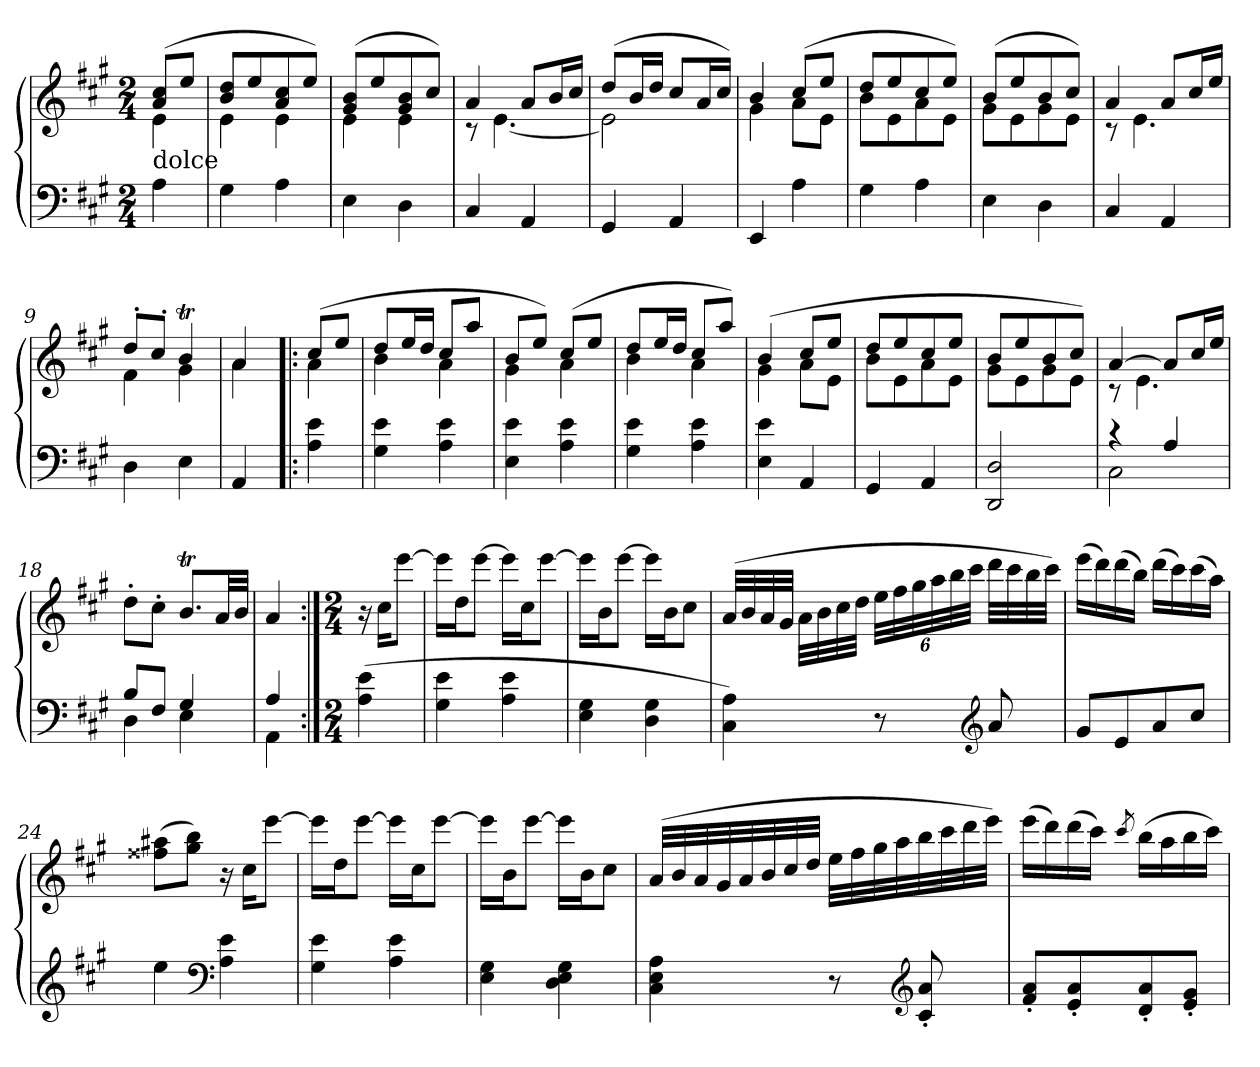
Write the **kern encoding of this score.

**kern	**kern	**dynam
*part1	*part1	*part1
*staff2	*staff1	*staff1/2
*clefF4	*clefG2	*
*k[f#c#g#]	*k[f#c#g#]	*
*A:	*A:	*
*M2/4	*M2/4	*
=	=	=
*	*^	*
!	!LO:TX:b:t=dolce	!	!
!	!	!	!LO:DY:a
4A\	(>8a/ 8cc#/L	4e\	Allegretto.
.	8ee/J	.	.
=1	=1	=1	=1
4G#\	8b/ 8dd/L	4e\	.
.	8ee/	.	.
4A\	8a/ 8cc#/	4e\	.
.	8ee/J)	.	.
=2	=2	=2	=2
4E\	(>8g#/ 8b/L	4e\	.
.	8ee/	.	.
4D\	8g#/ 8b/	4e\	.
.	8cc#/J)	.	.
=3	=3	=3	=3
4C#/	4a/	8rc	.
.	.	[4.e\	.
4AA/	8a/L	.	.
.	16b/L	.	.
.	16cc#/JJ	.	.
=4	=4	=4	=4
4GG#/	(>8dd/L	2e\]	.
.	16b/L	.	.
.	16dd/JJ	.	.
4AA/	8cc#/L	.	.
.	16a/L	.	.
.	16cc#/JJ)	.	.
=5	=5	=5	=5
4EE/	4b/	4g#\	.
4A\	(>8cc#/L	8a\L	.
.	8ee/J	8e\J	.
=6	=6	=6	=6
4G#\	8dd/L	8b\L	.
.	8ee/	8e\	.
4A\	8cc#/	8a\	.
.	8ee/J)	8e\J	.
=7	=7	=7	=7
4E\	(>8b/L	8g#\L	.
.	8ee/	8e\	.
4D\	8b/	8g#\	.
.	8cc#/J)	8e\J	.
=8	=8	=8	=8
4C#/	4a/	8rc	.
.	.	4.e\	.
4AA/	8a/L	.	.
.	16cc#/L	.	.
.	16ee/JJ	.	.
!!LO:LB:g=z	!!
=9	=9	=9	=9
4D\	8dd'/L	4f#\	.
.	8cc#'/J	.	.
4E\	4bT/	4g#\	.
=10	=10	=10	=10
4AA/	4a/	4a\	.
=10!|:	=10!|:	=10!|:	=10!|:
4A\ 4e\	(>8cc#/L	4a\	.
.	8ee/J	.	.
=11	=11	=11	=11
4G#\ 4e\	8dd/L	4b\	.
.	16ee/L	.	.
.	16dd/JJ	.	.
4A\ 4e\	8cc#/L	4a\	.
.	8aa/J	.	.
=12	=12	=12	=12
4E\ 4e\	8b/L	4g#\	.
.	8ee/J)	.	.
4A\ 4e\	(>8cc#/L	4a\	.
.	8ee/J	.	.
=13	=13	=13	=13
4G#\ 4e\	8dd/L	4b\	.
.	16ee/L	.	.
.	16dd/JJ	.	.
4A\ 4e\	8cc#/L	4a\	.
.	8aa/J)	.	.
=14	=14	=14	=14
4E\ 4e\	(>4b/	4g#\	.
4AA/	8cc#/L	8a\L	.
.	8ee/J	8e\J	.
=15	=15	=15	=15
4GG#/	8dd/L	8b\L	.
.	8ee/	8e\	.
4AA/	8cc#/	8a\	.
.	8ee/J	8e\J	.
=16	=16	=16	=16
2DD/ 2D/	8b/L	8g#\L	.
.	8ee/	8e\	.
.	8b/	8g#\	.
.	8cc#/J)	8e\J	.
=17	=17	=17	=17
*^	*	*	*
4r	2C#\	[4a/	8rc	.
.	.	.	4.e\	.
4A/	.	8a/L]	.	.
.	.	16cc#/L	.	.
.	.	16ee/JJ	.	.
*	*	*v	*v	*
=18	=18	=18	=18
8B/L	4D\	8dd'\L	.
8F#/J	.	8cc#'\J	.
4G#/	4E\	8.bT/L	.
.	.	32a/LL	.
.	.	32b/JJJ	.
=19	=19	=19	=19
4A/	4AA\	4a/	.
*v	*v	*	*
!!LO:LB:g=z
=19:|!	=19:|!	=19:|!
*M2/4	*M2/4	*
(>4A\ 4e\	16r	.
.	16cc#\KL	.
.	[8eee\J	.
=20	=20	=20
4G#\ 4e\	16eee\LL]	.
.	16dd\J	.
.	[8eee\J	.
4A\ 4e\	16eee\LL]	.
.	16cc#\J	.
.	[8eee\J	.
=21	=21	=21
4E\ 4G#\	16eee\LL]	.
.	16b\J	.
.	[8eee\J	.
4D\ 4G#\	16eee\LL]	.
.	16b\J	.
.	8cc#\J	.
=22	=22	=22
4C#\ 4A\)	(>32a/LLL	.
.	32b/	.
.	32a/	.
.	32g#/JJJ	.
.	32a\LLL	.
.	32b\	.
.	32cc#\	.
.	32dd\JJJ	.
*	*Xbrackettup	*
8r	48ee\LLL	.
.	48ff#\	.
.	48gg#\	.
.	48aa\	.
.	48bb\	.
.	48ccc#\JJJ	.
*clefG2	*	*
8a/	32ddd\LLL	.
.	32ccc#\	.
.	32bb\	.
.	32ccc#\JJJ)	.
!!LO:LB:g=z
=23	=23	=23
8g#/L	(>16eee\LL	.
.	16ddd\)	.
8e/	(>16ddd\	.
.	16bb\JJ)	.
8a/	(>16ddd\LL	.
.	16ccc#\)	.
8cc#/J	(>16ccc#\	.
.	16aa\JJ)	.
=24	=24	=24
4ee\	(>8ff##X\ 8aa#X\L	.
.	8gg#\ 8bb\J)	.
*clefF4	*	*
4A\ 4e\	16r	.
.	16cc#\KL	.
.	[8eee\J	.
=25	=25	=25
4G#\ 4e\	16eee\LL]	.
.	16dd\J	.
.	[8eee\J	.
4A\ 4e\	16eee\LL]	.
.	16cc#\J	.
.	[8eee\J	.
=26	=26	=26
4E\ 4G#\	16eee\LL]	.
.	16b\J	.
.	[8eee\J	.
4D\ 4E\ 4G#\	16eee\LL]	.
.	16b\J	.
.	8cc#\J	.
=27	=27	=27
4C#\ 4E\ 4A\	(>32a/LLL	.
.	32b/	.
.	32a/	.
.	32g#/	.
.	32a/	.
.	32b/	.
.	32cc#/	.
.	32dd/JJJ	.
8r	32ee\LLL	.
.	32ff#\	.
.	32gg#\	.
.	32aa\	.
*clefG2	*	*
8c#'/ 8a'/	32bb\	.
.	32ccc#\	.
.	32ddd\	.
.	32eee\JJJ)	.
!!LO:LB:g=z
=28	=28	=28
8f#'/ 8a'/L	(>16eee\LL	.
.	16ddd\)	.
8e'/ 8a'/	(>16ddd\	.
.	16ccc#\JJ)	.
.	8qccc#/	.
8d'/ 8a'/	(>16bb\LL	.
.	16aa\	.
8e'/ 8g#'/J	16bb\	.
.	16ccc#\JJ)	.
=	=	=
*-	*-	*-
